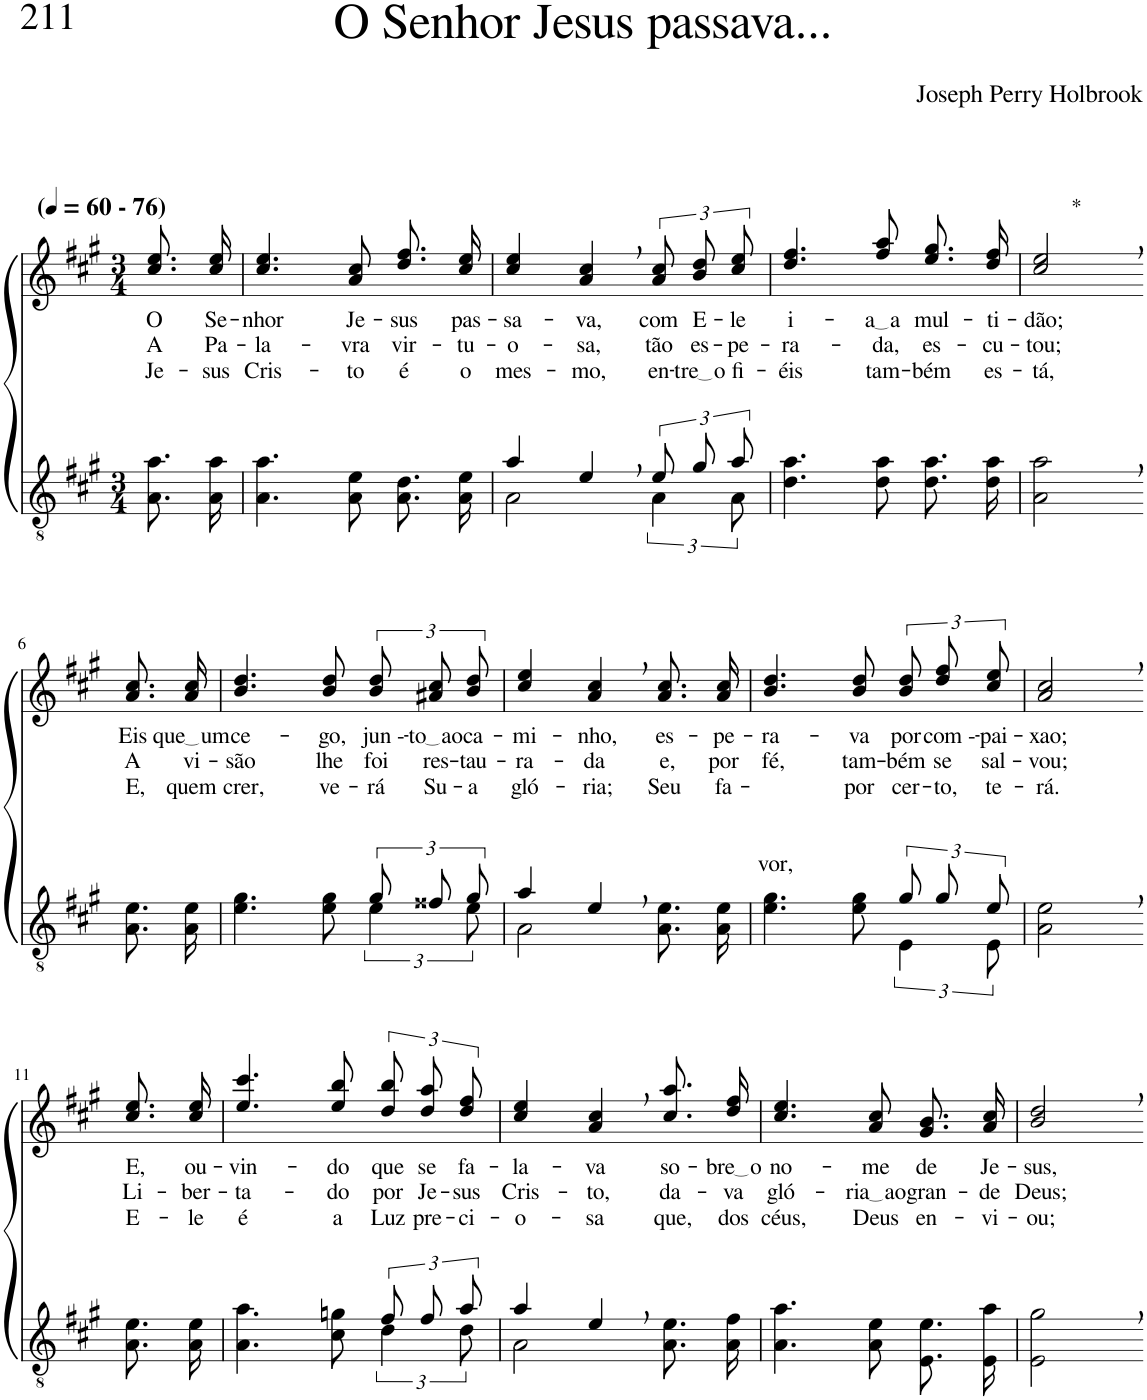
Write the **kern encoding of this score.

**kern	**kern	**text	**text	**text
*part2	*part1	*part1	*part1	*part1
*staff2	*staff1	*staff1	*staff1	*staff1
*I"Parte III e IV	*I"Parte I e II	*	*	*
*clefGv2	*clefG2	*	*	*
*Trd5c9	*Trd5c9	*	*	*
*k[f#c#g#]	*k[f#c#g#]	*	*	*
*M3/4	*M3/4	*	*	*
*MM60	*MM60	*	*	*
=1	=1	=1	=1	=1
!	!LO:TX:a:B:t=(	!	!	!
!	!LO:TX:a:B:t=- 76)	!	!	!
!	!	!LO:LY:b	!LO:LY:b	!LO:LY:b
8.A\ 8.a\L	8.cc#\ 8.ee\L	O	A	Je-
!	!	!LO:LY:b	!LO:LY:b	!LO:LY:b
16A\ 16a\Jk	16cc#\ 16ee\Jk	Se-	Pa-	-sus
=2	=2	=2	=2	=2
!	!	!LO:LY:b	!LO:LY:b	!LO:LY:b
4.A\ 4.a\	4.cc#/ 4.ee/	-nhor	-la-	Cris-
!	!	!LO:LY:b	!LO:LY:b	!LO:LY:b
8A\ 8e\	8a/ 8cc#/	Je-	-vra	-to
!	!	!LO:LY:b	!LO:LY:b	!LO:LY:b
8.A\ 8.d\L	8.dd\ 8.ff#\L	-sus	vir-	é
!	!	!LO:LY:b	!LO:LY:b	!LO:LY:b
16A\ 16e\Jk	16cc#\ 16ee\Jk	pas-	-tu-	o
=3	=3	=3	=3	=3
*^	*	*	*	*
!	!	!	!LO:LY:b	!LO:LY:b	!LO:LY:b
4a/	2A\	4cc#/ 4ee/	-sa-	-o-	mes-
!	!	!	!LO:LY:b	!LO:LY:b	!LO:LY:b
4e,/	.	4a/, 4cc#/,	-va,	-sa,	-mo,
!	!	!	!LO:LY:b	!LO:LY:b	!LO:LY:b
12e/L	6A\	12a\ 12cc#\L	com	tão	en-
!	!	!	!LO:LY:b	!LO:LY:b	!LO:LY:b
12g#/	.	12b\ 12dd\	E-	es-	tre o
!	!	!	!LO:LY:b	!LO:LY:b	!LO:LY:b
12a/J	12A\	12cc#\ 12ee\J	-le	-pe-	fi-
=4	=4	=4	=4	=4	=4
!	!	!	!LO:LY:b	!LO:LY:b	!LO:LY:b
*v	*v	*	*	*	*
4.d\ 4.a\	4.dd/ 4.ff#/	i-	-ra-	-éis
!	!	!LO:LY:b	!LO:LY:b	!LO:LY:b
8d\ 8a\	8ff#/ 8aa/	a a	-da,	tam-
!	!	!LO:LY:b	!LO:LY:b	!LO:LY:b
8.d\ 8.a\L	8.ee\ 8.gg#\L	mul-	es-	-bém
!	!	!LO:LY:b	!LO:LY:b	!LO:LY:b
16d\ 16a\Jk	16dd\ 16ff#\Jk	-ti-	-cu-	es-
=5	=5	=5	=5	=5
!	!LO:TX:a:t=*	!	!	!
!	!	!LO:LY:b	!LO:LY:b	!LO:LY:b
2A\, 2a\,	2cc#/, 2ee/,	-dão;	-tou;	-tá,
!!LO:LB:g=z
=6-	=6-	=6-	=6-	=6-
!	!	!LO:LY:b	!LO:LY:b	!LO:LY:b
8.A\ 8.e\L	8.a\ 8.cc#\L	Eis	A	E,
!	!	!LO:LY:b	!LO:LY:b	!LO:LY:b
16A\ 16e\Jk	16a\ 16cc#\Jk	que um	vi-	quem
=7	=7	=7	=7	=7
*^	*	*	*	*
!	!	!	!LO:LY:b	!LO:LY:b	!LO:LY:b
2ryy	4.e\ 4.g#\	4.b/ 4.dd/	ce-	-são	crer,
!	!	!	!LO:LY:b	!LO:LY:b	!LO:LY:b
.	8e\ 8g#\	8b/ 8dd/	-go,	lhe	ve-
!	!	!	!LO:LY:b	!LO:LY:b	!LO:LY:b
12g#/L	6e\	12b\ 12dd\L	jun --	foi	-rá
!	!	!	!LO:LY:b	!LO:LY:b	!LO:LY:b
12f##X/	.	12a#X\ 12cc#\	to ao	res-	Su-
!	!	!	!LO:LY:b	!LO:LY:b	!LO:LY:b
12g#/J	12e\	12b\ 12dd\J	ca-	-tau-	-a
=8	=8	=8	=8	=8	=8
!	!	!	!LO:LY:b	!LO:LY:b	!LO:LY:b
4a/	2A\	4cc#/ 4ee/	-mi-	-ra-	gló-
!	!	!	!LO:LY:b	!LO:LY:b	!LO:LY:b
4e,/	.	4a/, 4cc#/,	-nho,	-da	-ria;
!	!	!	!LO:LY:b	!LO:LY:b	!LO:LY:b
4ryy	8.A\ 8.e\L	8.a\ 8.cc#\L	es-	e,	Seu
!	!	!	!LO:LY:b	!LO:LY:b	!LO:LY:b
.	16A\ 16e\Jk	16a\ 16cc#\Jk	-pe-	por	fa-
=9	=9	=9	=9	=9	=9
!	!	!	!LO:LY:b	!LO:LY:b	!LO:LY:b
2ryy	4.e\ 4.g#\	4.b/ 4.dd/	-ra-	fé,	-vor,
!	!	!	!LO:LY:b	!LO:LY:b	!LO:LY:b
.	8e\ 8g#\	8b/ 8dd/	-va	tam-	por
!	!	!	!LO:LY:b	!LO:LY:b	!LO:LY:b
12g#/L	6E\	12b\ 12dd\L	por	-bém	cer-
!	!	!	!LO:LY:b	!LO:LY:b	!LO:LY:b
12g#/	.	12dd\ 12ff#\	com --	se	-to,
!	!	!	!LO:LY:b	!LO:LY:b	!LO:LY:b
12e/J	12E\	12cc#\ 12ee\J	-pai-	sal-	te-
=10	=10	=10	=10	=10	=10
!	!	!	!LO:LY:b	!LO:LY:b	!LO:LY:b
*v	*v	*	*	*	*
2A\, 2e\,	2a/, 2cc#/,	-xao;	-vou;	-rá.
!!LO:LB:g=z
=11-	=11-	=11-	=11-	=11-
!	!	!LO:LY:b	!LO:LY:b	!LO:LY:b
8.A\ 8.e\L	8.cc#\ 8.ee\L	E,	Li-	E-
!	!	!LO:LY:b	!LO:LY:b	!LO:LY:b
16A\ 16e\Jk	16cc#\ 16ee\Jk	ou-	-ber-	-le
=12	=12	=12	=12	=12
*^	*	*	*	*
!	!	!	!LO:LY:b	!LO:LY:b	!LO:LY:b
2ryy	4.A\ 4.a\	4.ee/ 4.ccc#/	-vin-	-ta-	é
!	!	!	!LO:LY:b	!LO:LY:b	!LO:LY:b
.	8c#\ 8gn\	8ee/ 8bb/	-do	-do	a
!	!	!	!LO:LY:b	!LO:LY:b	!LO:LY:b
12f#/L	6d\	12dd\ 12bb\L	que	por	Luz
!	!	!	!LO:LY:b	!LO:LY:b	!LO:LY:b
12f#/	.	12dd\ 12aa\	se	Je-	pre-
!	!	!	!LO:LY:b	!LO:LY:b	!LO:LY:b
12a/J	12d\	12dd\ 12ff#\J	fa-	-sus	-ci-
=13	=13	=13	=13	=13	=13
!	!	!	!LO:LY:b	!LO:LY:b	!LO:LY:b
4a/	2A\	4cc#/ 4ee/	-la-	Cris-	-o-
!	!	!	!LO:LY:b	!LO:LY:b	!LO:LY:b
4e,/	.	4a/, 4cc#/,	-va	-to,	-sa
!	!	!	!LO:LY:b	!LO:LY:b	!LO:LY:b
4ryy	8.A\ 8.e\L	8.cc#\ 8.aa\L	so-	da-	que,
!	!	!	!LO:LY:b	!LO:LY:b	!LO:LY:b
.	16A\ 16f#\Jk	16dd\ 16ff#\Jk	bre o	va	dos
=14	=14	=14	=14	=14	=14
!	!	!	!LO:LY:b	!LO:LY:b	!LO:LY:b
*v	*v	*	*	*	*
4.A\ 4.a\	4.cc#/ 4.ee/	no-	-gló-	céus,
!	!	!LO:LY:b	!LO:LY:b	!LO:LY:b
8A\ 8e\	8a/ 8cc#/	-me	ria ao	Deus
!	!	!LO:LY:b	!LO:LY:b	!LO:LY:b
8.E\ 8.e\L	8.g#/ 8.b/L	de	gran-	en-
!	!	!LO:LY:b	!LO:LY:b	!LO:LY:b
16E\ 16a\Jk	16a/ 16cc#/Jk	Je-	-de	-vi-
=15	=15	=15	=15	=15
!	!	!LO:LY:b	!LO:LY:b	!LO:LY:b
2E\, 2g#\,	2b/, 2dd/,	-sus,	Deus;	-ou;
=-	=-	=-	=-	=-
*-	*-	*-	*-	*-
